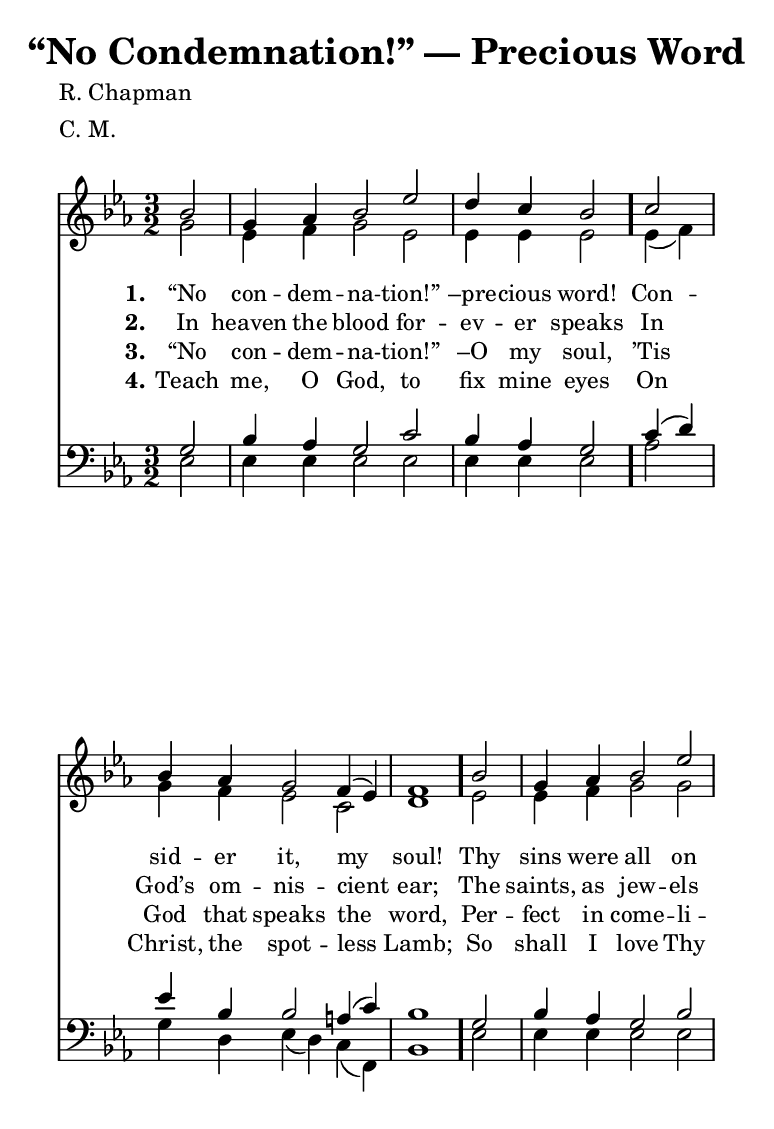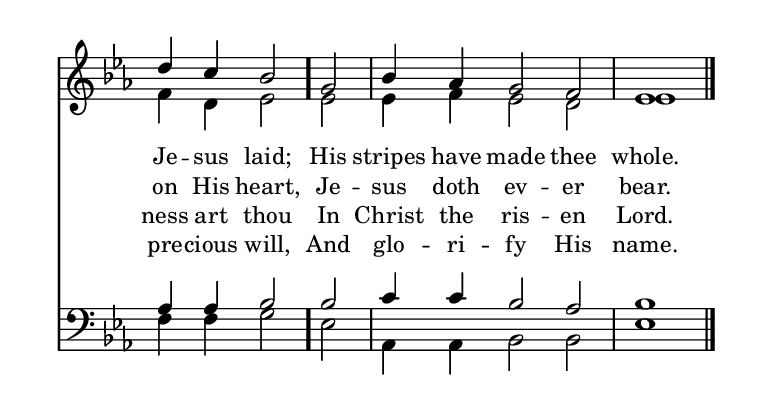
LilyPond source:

\include "common/global.ily"
\paper {
  \include "common/paper.ily"
  %ragged-bottom = ##t
  ragged-last-bottom = ##t
  systems-per-page = ##f
  %page-count = ##f
}

\header{
  hymnnumber = "151"
  title = "“No Condemnation!” — Precious Word"
  tunename = "Barrow"
  meter = "C. M."
  poet = "R. Chapman"
  %composer = ""
  %copyright = ""
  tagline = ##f
}

global = {
  \include "common/overrides.ily"
  \override Staff.TimeSignature.style = #'()
  \time 3/2
  \override Score.MetronomeMark.transparent = ##t % hide all fermata changes too
  \tempo 2=80
  \key ees \major
  \partial 2
  \autoBeamOff
}

notesSoprano = {
\global
\relative c'' {

  bes2 | g4 aes bes2 ees | d4 c bes2
  c2 | bes4 aes g2 f4( ees) | f1
  bes2 | g4 aes bes2 ees | d4 c bes2
  g2 | bes4 aes g2 f2 | ees1

  \bar "|."

}
}

notesAlto = {
\global
\relative e' {

  g2 | ees4 f g2 ees | ees4 ees ees2
  ees4( f) | g f ees2 c | d1
  ees2 | ees4 f g2 g | f4 d ees2
  ees2 | ees4 f ees2 d | ees1

}
}

notesTenor = {
\global
\relative a {

  g2 | bes4 aes g2 c | bes4 aes g2
  c4( d) | ees bes bes2 a4( c) | bes1
  g2 | bes4 aes g2 bes | aes4 aes bes2
  bes2 | c4 c bes2 aes | bes1

}
}

notesBass = {
\global
\relative f {

  ees2 | ees4 ees ees2 ees | ees4 ees ees2
  aes2 | g4 d ees( d) c( f,) | bes1
  ees2 | ees4 ees ees2 ees | f4 f g2
  ees2 | aes,4 aes bes2 bes | ees1

}
}

wordsA = \lyricmode {
\set stanza = "1."

“No con -- dem -- na -- tion!” –pre -- cious word! \bar "."
Con -- sid -- er it, my soul! \bar "."
Thy sins were all on Je -- sus laid; \bar "."
His stripes have made thee whole. \bar "."

}

wordsB = \lyricmode {
\set stanza = "2."

In heaven the blood for -- ev -- er speaks
In God’s om -- nis -- cient ear;
The saints, as jew -- els on His heart,
Je -- sus doth ev -- er bear.

}

wordsC = \lyricmode {
\set stanza = "3."

“No con -- dem -- na -- tion!” –O my soul,
’Tis God that speaks the word,
Per -- fect in come -- li -- ness art thou
In Christ the ris -- en Lord.

}

wordsD = \lyricmode {
\set stanza = "4."

Teach me, O God, to fix mine eyes
On Christ, the spot -- less Lamb;
So shall I love Thy pre -- cious will,
And glo -- ri -- fy His name.

}

\score {
  \context ChoirStaff <<
    \context Staff = upper <<
      \set ChoirStaff.systemStartDelimiter = #'SystemStartBar
      \context Voice  = sopranos { \voiceOne << \notesSoprano >> }
      \context Voice  = altos { \voiceTwo << \notesAlto >> }
      \context Lyrics = one   \lyricsto sopranos \wordsA
      \context Lyrics = two   \lyricsto sopranos \wordsB
      \context Lyrics = three \lyricsto sopranos \wordsC
      \context Lyrics = four  \lyricsto sopranos \wordsD
    >>
    \context Staff = men <<
      \clef bass
      \context Voice  = tenors { \voiceOne << \notesTenor >> }
      \context Voice  = basses { \voiceTwo << \notesBass >> }
    >>
  >>
  \layout {
    \include "common/layout.ily"
  }
  \midi{
    \include "common/midi.ily"
  }
}

\version "2.18.0"  % necessary for upgrading to future LilyPond versions.

% vi:set et ts=2 sw=2 ai nocindent syntax=lilypond
